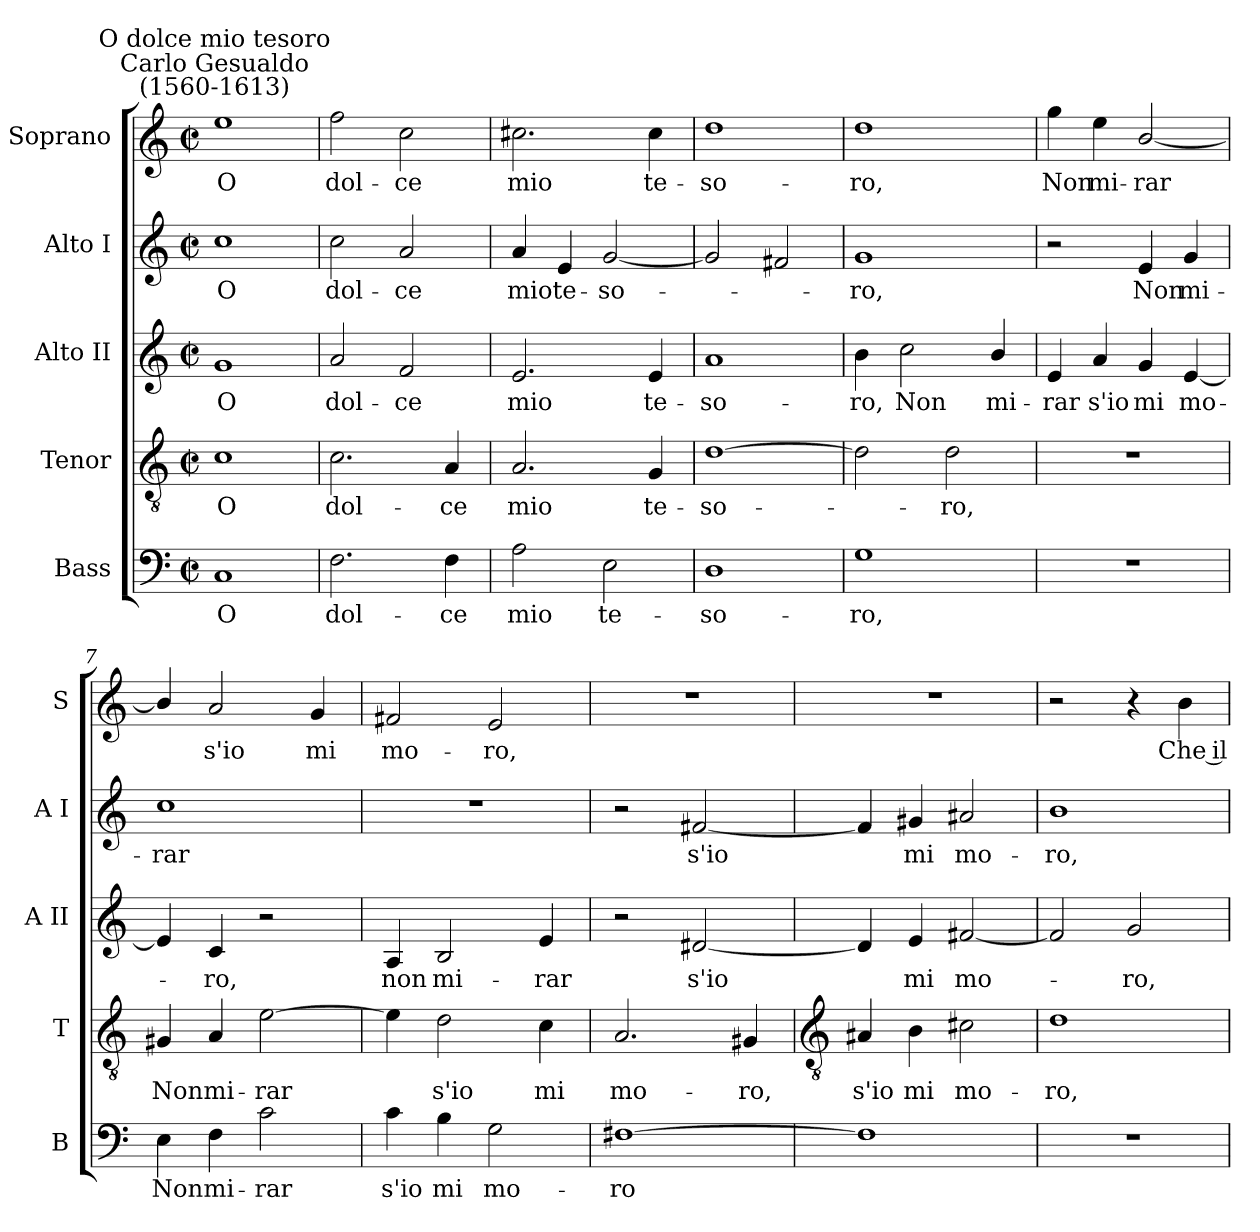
**kern	**text	**kern	**text	**kern	**text	**kern	**text	**kern	**text
*part5	*part5	*part4	*part4	*part3	*part3	*part2	*part2	*part1	*part1
*staff5	*staff5	*staff4	*staff4	*staff3	*staff3	*staff2	*staff2	*staff1	*staff1
*I"Bass	*	*I"Tenor	*	*I"Alto II	*	*I"Alto I	*	*I"Soprano	*
*I'B	*	*I'T	*	*I'A II	*	*I'A I	*	*I'S	*
*clefF4	*	*clefGv2	*	*clefG2	*	*clefG2	*	*clefG2	*
*k[]	*	*k[]	*	*k[]	*	*k[]	*	*k[]	*
*C:	*	*C:	*	*C:	*	*C:	*	*C:	*
*M2/2	*	*M2/2	*	*M2/2	*	*M2/2	*	*M2/2	*
*met(c|)	*	*met(c|)	*	*met(c|)	*	*met(c|)	*	*met(c|)	*
=1	=1	=1	=1	=1	=1	=1	=1	=1	=1
!	!	!	!	!	!	!	!	!LO:TX:a:cj:t=Carlo Gesualdo\n(1560-1613)	!
!	!	!	!	!	!	!	!	!LO:TX:a:cj:t=O dolce mio tesoro	!
!	!LO:LY:b	!	!LO:LY:b	!	!LO:LY:b	!	!LO:LY:b	!	!LO:LY:b
1C	O	1c	O	1g	O	1cc	O	1ee	O
=2	=2	=2	=2	=2	=2	=2	=2	=2	=2
!	!LO:LY:b	!	!LO:LY:b	!	!LO:LY:b	!	!LO:LY:b	!	!LO:LY:b
2.F	dol-	2.c	dol-	2a	dol-	2cc	dol-	2ff	dol-
!	!	!	!	!	!LO:LY:b	!	!LO:LY:b	!	!LO:LY:b
.	.	.	.	2f	-ce	2a	-ce	2cc	-ce
!	!LO:LY:b	!	!LO:LY:b	!	!	!	!	!	!
4F	-ce	4A	-ce	.	.	.	.	.	.
=3	=3	=3	=3	=3	=3	=3	=3	=3	=3
!	!LO:LY:b	!	!LO:LY:b	!	!LO:LY:b	!	!LO:LY:b	!	!LO:LY:b
2A	mio	2.A	mio	2.e	mio	4a	mio	2.cc#X	mio
!	!	!	!	!	!	!	!LO:LY:b	!	!
.	.	.	.	.	.	4e	te-	.	.
!	!LO:LY:b	!	!	!	!	!	!LO:LY:b	!	!
2E	te-	.	.	.	.	[2g	-so-	.	.
!	!	!	!LO:LY:b	!	!LO:LY:b	!	!	!	!LO:LY:b
.	.	4G	te-	4e	te-	.	.	4cc#	te-
=4	=4	=4	=4	=4	=4	=4	=4	=4	=4
!	!LO:LY:b	!	!LO:LY:b	!	!LO:LY:b	!	!	!	!LO:LY:b
1D	-so-	[1d	-so-	1a	-so-	2g]	.	1dd	-so-
.	.	.	.	.	.	2f#X	.	.	.
=5	=5	=5	=5	=5	=5	=5	=5	=5	=5
!	!LO:LY:b	!	!	!	!LO:LY:b	!	!LO:LY:b	!	!LO:LY:b
1G	-ro,	2d]	.	4b	-ro,	1g	ro,	1dd	-ro,
!	!	!	!	!	!LO:LY:b	!	!	!	!
.	.	.	.	2cc	Non	.	.	.	.
!	!	!	!LO:LY:b	!	!	!	!	!	!
.	.	2d	ro,	.	.	.	.	.	.
!	!	!	!	!	!LO:LY:b	!	!	!	!
.	.	.	.	4b/	mi-	.	.	.	.
=6	=6	=6	=6	=6	=6	=6	=6	=6	=6
!	!	!	!	!	!LO:LY:b	!	!	!	!LO:LY:b
1r	.	1r	.	4e	-rar	2r	.	4gg	Non
!	!	!	!	!	!LO:LY:b	!	!	!	!LO:LY:b
.	.	.	.	4a	s'io	.	.	4ee	mi-
!	!	!	!	!	!LO:LY:b	!	!LO:LY:b	!	!LO:LY:b
.	.	.	.	4g	mi	4e	Non	[2b/	-rar
!	!	!	!	!	!LO:LY:b	!	!LO:LY:b	!	!
.	.	.	.	[4e	mo-	4g	mi-	.	.
=7	=7	=7	=7	=7	=7	=7	=7	=7	=7
!	!LO:LY:b	!	!LO:LY:b	!	!	!	!LO:LY:b	!	!
4E	Non	4G#X	Non	4e]	.	1cc	-rar	4b/]	.
!	!LO:LY:b	!	!LO:LY:b	!	!LO:LY:b	!	!	!	!LO:LY:b
4F	mi-	4A	mi-	4c	ro,	.	.	2a	s'io
!	!LO:LY:b	!	!LO:LY:b	!	!	!	!	!	!
2c	-rar	[2e	-rar	2r	.	.	.	.	.
!	!	!	!	!	!	!	!	!	!LO:LY:b
.	.	.	.	.	.	.	.	4g	mi
=8	=8	=8	=8	=8	=8	=8	=8	=8	=8
!	!LO:LY:b	!	!	!	!LO:LY:b	!	!	!	!LO:LY:b
4c	s'io	4e]	.	4A	non	1r	.	2f#X	mo-
!	!LO:LY:b	!	!LO:LY:b	!	!LO:LY:b	!	!	!	!
4B	mi	2d	s'io	2B	mi-	.	.	.	.
!	!LO:LY:b	!	!	!	!	!	!	!	!LO:LY:b
2G	mo-	.	.	.	.	.	.	2e	-ro,
!	!	!	!LO:LY:b	!	!LO:LY:b	!	!	!	!
.	.	4c	mi	4e	-rar	.	.	.	.
=9	=9	=9	=9	=9	=9	=9	=9	=9	=9
!	!LO:LY:b	!	!LO:LY:b	!	!	!	!	!	!
[1F#X	-ro	2.A	mo-	2r	.	2r	.	1r	.
!	!	!	!	!	!LO:LY:b	!	!LO:LY:b	!	!
.	.	.	.	[2d#X	s'io	[2f#X	s'io	.	.
!	!	!	!LO:LY:b	!	!	!	!	!	!
.	.	4G#X	-ro,	.	.	.	.	.	.
!!LO:LB:g=z
=10	=10	=10	=10	=10	=10	=10	=10	=10	=10
*	*	*clefGv2	*	*	*	*	*	*	*
!	!	!	!LO:LY:b	!	!	!	!	!	!
1F#]	.	4A#X	s'io	4d#]	.	4f#]	.	1r	.
!	!	!	!LO:LY:b	!	!LO:LY:b	!	!LO:LY:b	!	!
.	.	4B	mi	4e	mi	4g#X	mi	.	.
!	!	!	!LO:LY:b	!	!LO:LY:b	!	!LO:LY:b	!	!
.	.	2c#X	mo-	[2f#X	mo-	2a#X	mo-	.	.
=11	=11	=11	=11	=11	=11	=11	=11	=11	=11
!	!	!	!LO:LY:b	!	!	!	!LO:LY:b	!	!
1r	.	1d	-ro,	2f#]	.	1b	-ro,	2r	.
!	!	!	!	!	!LO:LY:b	!	!	!	!
.	.	.	.	2g	ro,	.	.	4r	.
!	!	!	!	!	!	!	!	!	!LO:LY:b
.	.	.	.	.	.	.	.	4b	Che il
=	=	=	=	=	=	=	=	=	=
*-	*-	*-	*-	*-	*-	*-	*-	*-	*-
